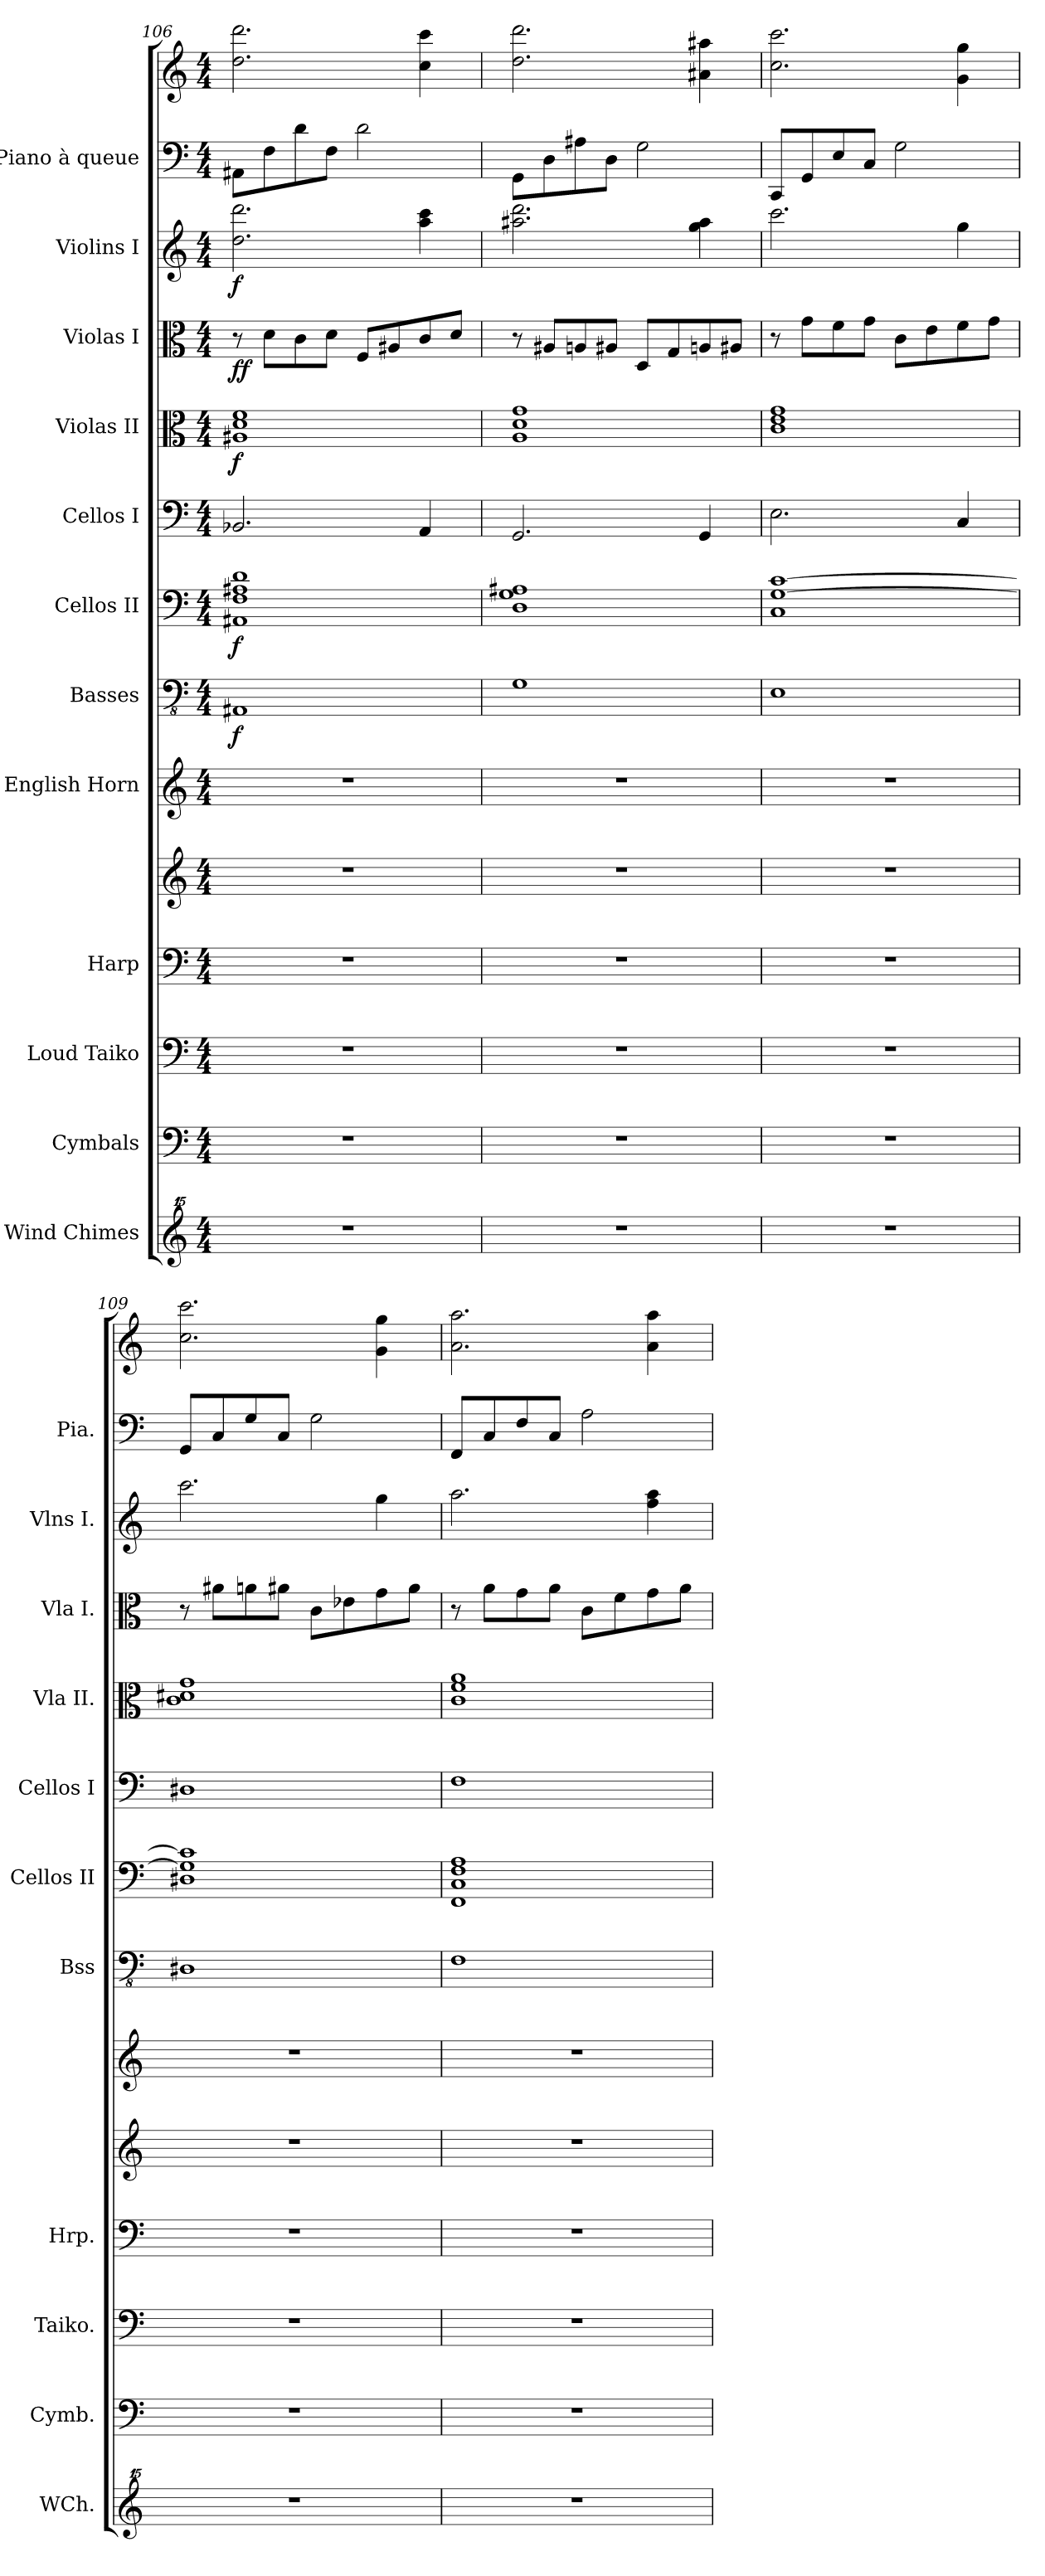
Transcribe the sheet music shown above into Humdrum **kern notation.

**kern	**kern	**kern	**kern	**kern	**kern	**kern	**dynam	**kern	**dynam	**kern	**kern	**dynam	**kern	**dynam	**kern	**dynam	**kern	**kern
*part12	*part11	*part10	*part9	*part9	*part8	*part7	*part7	*part6	*part6	*part5	*part4	*part4	*part3	*part3	*part2	*part2	*part1	*part1
*staff14	*staff13	*staff12	*staff11	*staff10	*staff9	*staff8	*staff8	*staff7	*staff7	*staff6	*staff5	*staff5	*staff4	*staff4	*staff3	*staff3	*staff2	*staff1
*I"Wind Chimes	*I"Cymbals	*I"Loud Taiko	*I"Harp	*	*I"English Horn	*I"Basses	*	*I"Cellos II	*	*I"Cellos I	*I"Violas II	*	*I"Violas I	*	*I"Violins I	*	*I"Piano à queue	*
*I'WCh.	*I'Cymb.	*I'Taiko.	*I'Hrp.	*	*	*I'Bss	*	*I'Cellos II	*	*I'Cellos I	*I'Vla II.	*	*I'Vla I.	*	*I'Vlns I.	*	*I'Pia.	*
*clefG^^2	*clefF4	*clefF4	*clefF4	*clefG2	*clefG2	*clefFv4	*	*clefF4	*	*clefF4	*clefC3	*	*clefC3	*	*clefG2	*	*clefF4	*clefG2
*k[]	*k[]	*k[]	*k[]	*k[]	*k[]	*k[]	*	*k[]	*	*k[]	*k[]	*	*k[]	*	*k[]	*	*k[]	*k[]
*M4/4	*M4/4	*M4/4	*M4/4	*M4/4	*M4/4	*M4/4	*	*M4/4	*	*M4/4	*M4/4	*	*M4/4	*	*M4/4	*	*M4/4	*M4/4
=106	=106	=106	=106	=106	=106	=106	=106	=106	=106	=106	=106	=106	=106	=106	=106	=106	=106	=106
!	!	!	!	!	!	!	!LO:DY:b	!	!LO:DY:b	!	!	!LO:DY:b	!	!LO:DY:b	!	!LO:DY:b	!	!
1r	1r	1r	1r	1r	1r	1AAA#X	f	1AA#X 1F 1A#X 1d	f	2.BB-X/	1A#X 1d 1f	f	8r	ff	2.dd\ 2.ddd\	f	8AA#X\L	2.dd\ 2.ddd\
.	.	.	.	.	.	.	.	.	.	.	.	.	8d\L	.	.	.	8F\	.
.	.	.	.	.	.	.	.	.	.	.	.	.	8c\	.	.	.	8d\	.
.	.	.	.	.	.	.	.	.	.	.	.	.	8d\J	.	.	.	8F\J	.
.	.	.	.	.	.	.	.	.	.	.	.	.	8F/L	.	.	.	2d\	.
.	.	.	.	.	.	.	.	.	.	.	.	.	8A#X/	.	.	.	.	.
.	.	.	.	.	.	.	.	.	.	4AA/	.	.	8c/	.	4aa\ 4ccc\	.	.	4cc\ 4ccc\
.	.	.	.	.	.	.	.	.	.	.	.	.	8d/J	.	.	.	.	.
=107	=107	=107	=107	=107	=107	=107	=107	=107	=107	=107	=107	=107	=107	=107	=107	=107	=107	=107
1r	1r	1r	1r	1r	1r	1GG	.	1D 1G 1A#X	.	2.GG/	1A 1d 1g	.	8r	.	2.aa#X\ 2.ddd\	.	8GG\L	2.dd\ 2.ddd\
.	.	.	.	.	.	.	.	.	.	.	.	.	8A#X/L	.	.	.	8D\	.
.	.	.	.	.	.	.	.	.	.	.	.	.	8An/	.	.	.	8A#X\	.
.	.	.	.	.	.	.	.	.	.	.	.	.	8A#X/J	.	.	.	8D\J	.
.	.	.	.	.	.	.	.	.	.	.	.	.	8D/L	.	.	.	2G\	.
.	.	.	.	.	.	.	.	.	.	.	.	.	8G/	.	.	.	.	.
.	.	.	.	.	.	.	.	.	.	4GG/	.	.	8An/	.	4gg\ 4aa#\	.	.	4a#X\ 4aa#X\
.	.	.	.	.	.	.	.	.	.	.	.	.	8A#X/J	.	.	.	.	.
=108	=108	=108	=108	=108	=108	=108	=108	=108	=108	=108	=108	=108	=108	=108	=108	=108	=108	=108
1r	1r	1r	1r	1r	1r	1EE	.	1C [1G [1c	.	2.E\	1c 1e 1g	.	8r	.	2.ccc\	.	8CC/L	2.cc\ 2.ccc\
.	.	.	.	.	.	.	.	.	.	.	.	.	8g\L	.	.	.	8GG/	.
.	.	.	.	.	.	.	.	.	.	.	.	.	8f\	.	.	.	8E/	.
.	.	.	.	.	.	.	.	.	.	.	.	.	8g\J	.	.	.	8C/J	.
.	.	.	.	.	.	.	.	.	.	.	.	.	8c\L	.	.	.	2G\	.
.	.	.	.	.	.	.	.	.	.	.	.	.	8e\	.	.	.	.	.
.	.	.	.	.	.	.	.	.	.	4C/	.	.	8f\	.	4gg\	.	.	4g\ 4gg\
.	.	.	.	.	.	.	.	.	.	.	.	.	8g\J	.	.	.	.	.
!!LO:PB:g=z
=109	=109	=109	=109	=109	=109	=109	=109	=109	=109	=109	=109	=109	=109	=109	=109	=109	=109	=109
1r	1r	1r	1r	1r	1r	1DD#X	.	1D#X 1G] 1c]	.	1D#X	1c 1d#X 1g	.	8r	.	2.ccc\	.	8GG/L	2.cc\ 2.ccc\
.	.	.	.	.	.	.	.	.	.	.	.	.	8a#X\L	.	.	.	8C/	.
.	.	.	.	.	.	.	.	.	.	.	.	.	8an\	.	.	.	8G/	.
.	.	.	.	.	.	.	.	.	.	.	.	.	8a#X\J	.	.	.	8C/J	.
.	.	.	.	.	.	.	.	.	.	.	.	.	8c\L	.	.	.	2G\	.
.	.	.	.	.	.	.	.	.	.	.	.	.	8e-X\	.	.	.	.	.
.	.	.	.	.	.	.	.	.	.	.	.	.	8g\	.	4gg\	.	.	4g\ 4gg\
.	.	.	.	.	.	.	.	.	.	.	.	.	8a#\J	.	.	.	.	.
=110	=110	=110	=110	=110	=110	=110	=110	=110	=110	=110	=110	=110	=110	=110	=110	=110	=110	=110
1r	1r	1r	1r	1r	1r	1FF	.	1FF 1C 1F 1A	.	1F	1c 1f 1a	.	8r	.	2.aa\	.	8FF/L	2.a\ 2.aa\
.	.	.	.	.	.	.	.	.	.	.	.	.	8a\L	.	.	.	8C/	.
.	.	.	.	.	.	.	.	.	.	.	.	.	8g\	.	.	.	8F/	.
.	.	.	.	.	.	.	.	.	.	.	.	.	8a\J	.	.	.	8C/J	.
.	.	.	.	.	.	.	.	.	.	.	.	.	8c\L	.	.	.	2A\	.
.	.	.	.	.	.	.	.	.	.	.	.	.	8f\	.	.	.	.	.
.	.	.	.	.	.	.	.	.	.	.	.	.	8g\	.	4ff\ 4aa\	.	.	4a\ 4aa\
.	.	.	.	.	.	.	.	.	.	.	.	.	8a\J	.	.	.	.	.
=	=	=	=	=	=	=	=	=	=	=	=	=	=	=	=	=	=	=
*-	*-	*-	*-	*-	*-	*-	*-	*-	*-	*-	*-	*-	*-	*-	*-	*-	*-	*-
